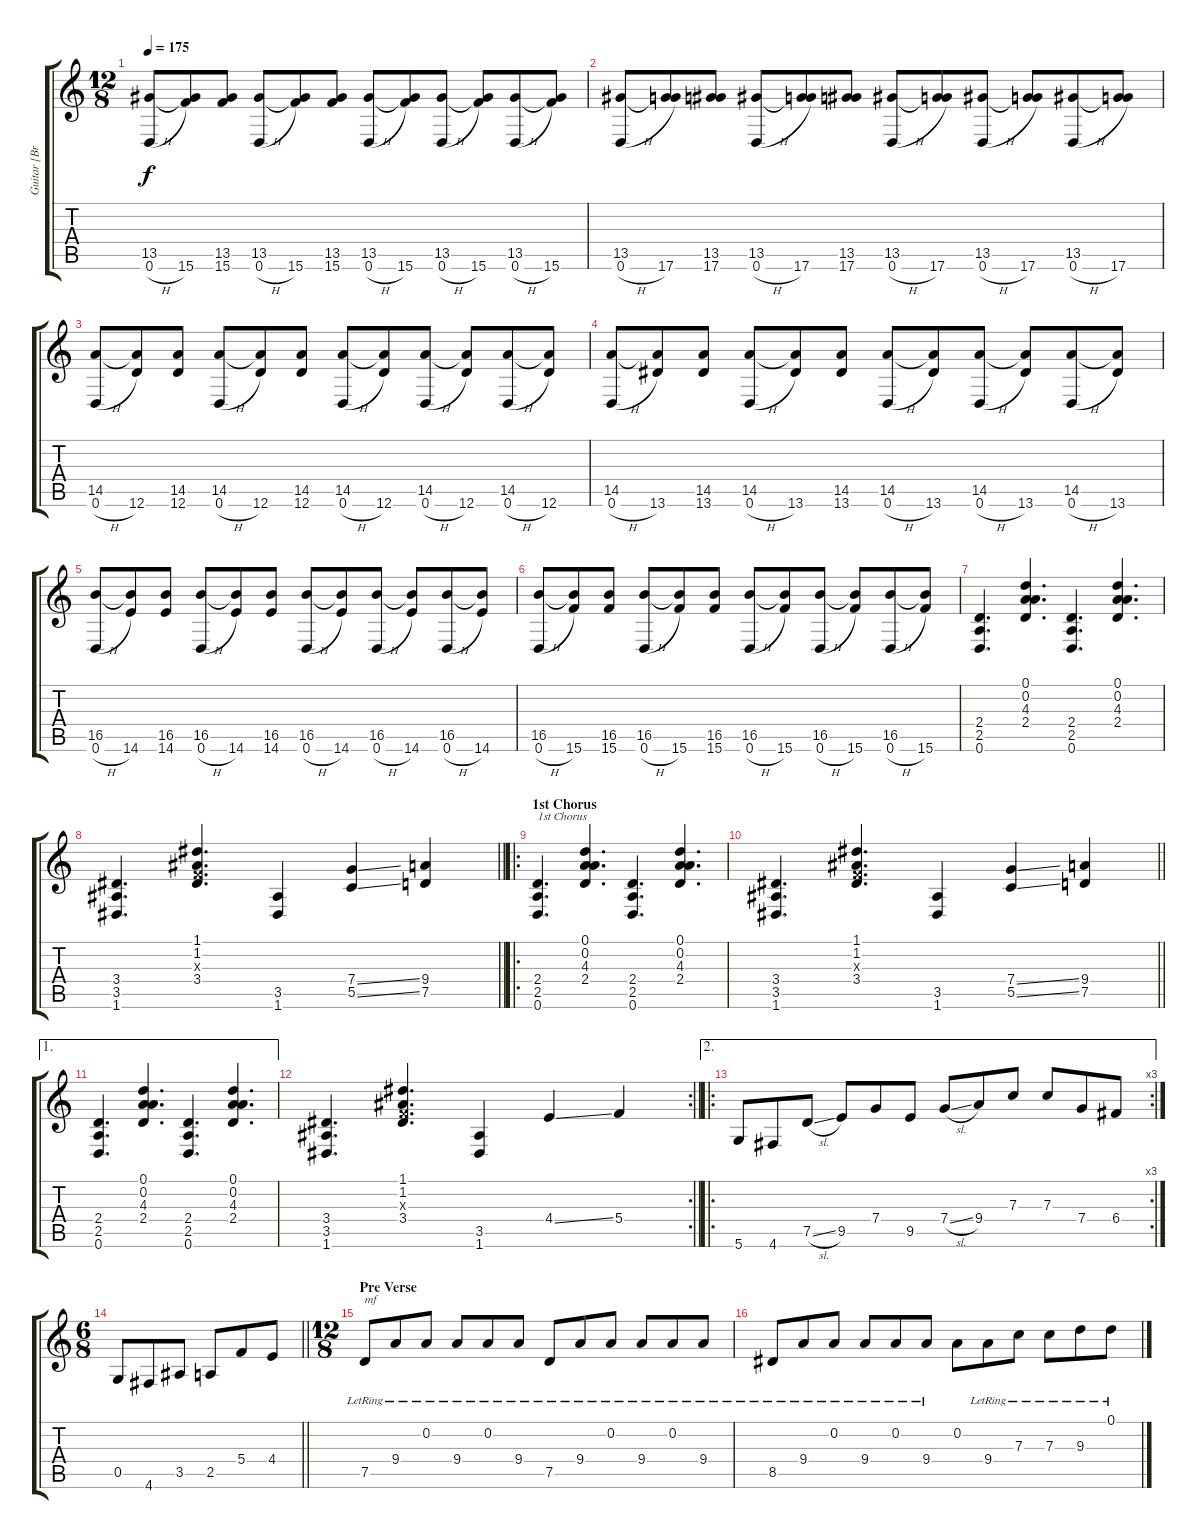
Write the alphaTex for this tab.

\track ("Guitar [Brent Hines]" "Guitar [Br") {instrument distortionguitar}
\staff {score tabs}
\tuning (D4 A3 F3 C3 G2 D2) {hide}
\ts (12 8)
\tempo 175
\clef g2
\ks c
(13.5 0.6{h}).8{dy f} (13.5{t} 15.6).8 (13.5 15.6).8 (13.5 0.6{h}).8 (13.5{t} 15.6).8 (13.5 15.6).8 (13.5 0.6{h}).8 (13.5{t} 15.6).8 (13.5 0.6{h}).8 (13.5{t} 15.6).8 (13.5 0.6{h}).8 (13.5{t} 15.6).8 |
(13.5 0.6{h}).8 (13.5{t} 17.6).8 (13.5 17.6).8 (13.5 0.6{h}).8 (13.5{t} 17.6).8 (13.5 17.6).8 (13.5 0.6{h}).8 (13.5{t} 17.6).8 (13.5 0.6{h}).8 (13.5{t} 17.6).8 (13.5 0.6{h}).8 (13.5{t} 17.6).8 |
(14.5 0.6{h}).8 (14.5{t} 12.6).8 (14.5 12.6).8 (14.5 0.6{h}).8 (14.5{t} 12.6).8 (14.5 12.6).8 (14.5 0.6{h}).8 (14.5{t} 12.6).8 (14.5 0.6{h}).8 (14.5{t} 12.6).8 (14.5 0.6{h}).8 (14.5{t} 12.6).8 |
(14.5 0.6{h}).8 (14.5{t} 13.6).8 (14.5 13.6).8 (14.5 0.6{h}).8 (14.5{t} 13.6).8 (14.5 13.6).8 (14.5 0.6{h}).8 (14.5{t} 13.6).8 (14.5 0.6{h}).8 (14.5{t} 13.6).8 (14.5 0.6{h}).8 (14.5{t} 13.6).8 |
(16.5 0.6{h}).8 (16.5{t} 14.6).8 (16.5 14.6).8 (16.5 0.6{h}).8 (16.5{t} 14.6).8 (16.5 14.6).8 (16.5 0.6{h}).8 (16.5{t} 14.6).8 (16.5 0.6{h}).8 (16.5{t} 14.6).8 (16.5 0.6{h}).8 (16.5{t} 14.6).8 |
(16.5 0.6{h}).8 (16.5{t} 15.6).8 (16.5 15.6).8 (16.5 0.6{h}).8 (16.5{t} 15.6).8 (16.5 15.6).8 (16.5 0.6{h}).8 (16.5{t} 15.6).8 (16.5 0.6{h}).8 (16.5{t} 15.6).8 (16.5 0.6{h}).8 (16.5{t} 15.6).8 |
(2.4 2.5 0.6).4{d} (0.1 0.2 4.3 2.4).4{d} (2.4 2.5 0.6).4{d} (0.1 0.2 4.3 2.4).4{d} |
\barLineRight lightlight
(3.4 3.5 1.6).4{d} (1.1 1.2 0.3{x} 3.4).4{d} (3.5 1.6).4 (7.4{ss} 5.5{ss}).4 (9.4 7.5).4 |
\ro
\section ("" "1st Chorus")
(2.4 2.5 0.6).4{d txt "1st Chorus"} (0.1 0.2 4.3 2.4).4{d} (2.4 2.5 0.6).4{d} (0.1 0.2 4.3 2.4).4{d} |
\barLineRight lightlight
(3.4 3.5 1.6).4{d} (1.1 1.2 0.3{x} 3.4).4{d} (3.5 1.6).4 (7.4{ss} 5.5{ss}).4 (9.4 7.5).4 |
\ae 1
(2.4 2.5 0.6).4{d} (0.1 0.2 4.3 2.4).4{d} (2.4 2.5 0.6).4{d} (0.1 0.2 4.3 2.4).4{d} |
\rc 2
\barLineRight lightlight
(3.4 3.5 1.6).4{d} (1.1 1.2 0.3{x} 3.4).4{d} (3.5 1.6).4 4.4{ss}.4 5.4.4 |
\ae 2
\ro
\rc 3
5.6.8{balance 16} 4.6.8 7.5{sl}.8 9.5.8 7.4.8 9.5.8 7.4{sl}.8 9.4.8 7.3.8 7.3.8 7.4.8 6.4.8 |
\ts (6 8)
\barLineRight lightlight
0.5.8 4.6.8 3.5.8 2.5.8 5.4.8 4.4.8 |
\ts (12 8)
\section ("" "Pre Verse")
7.5{lr}.8{txt "mf" volume 9} 9.4{lr}.8 0.2{lr}.8 9.4{lr}.8 0.2{lr}.8 9.4{lr}.8 7.5{lr}.8 9.4{lr}.8 0.2{lr}.8 9.4{lr}.8 0.2{lr}.8 9.4{lr}.8 |
8.5{lr}.8 9.4{lr}.8 0.2{lr}.8 9.4{lr}.8 0.2{lr}.8 9.4{lr}.8 0.2.8 9.4{lr}.8 7.3{lr}.8 7.3{lr}.8 9.3{lr}.8 0.1{lr}.8
